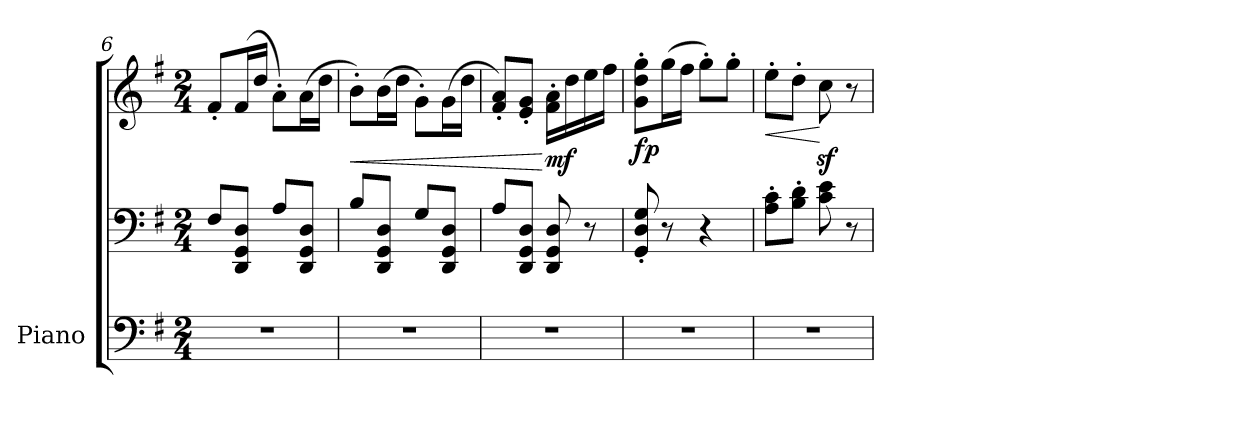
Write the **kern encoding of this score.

**kern	**kern	**kern	**dynam
*part1	*part1	*part1	*part1
*staff3	*staff2	*staff1	*staff1/2/3
*I"Piano	*	*	*
*I'Pno.	*	*	*
*clefF4	*clefF4	*clefG2	*
*k[f#]	*k[f#]	*k[f#]	*
*M2/4	*M2/4	*M2/4	*
=6	=6	=6	=6
2r	8F#/L	8f#'/L	.
.	8DD/ 8GG/ 8D/J	(>16f#/L	.
.	.	16dd/JJ	.
.	8A/L	8a'\L)	.
.	8DD/ 8GG/ 8D/J	(>16a\L	.
.	.	16dd\JJ	.
=7	=7	=7	=7
!	!	!	!LO:HP:b
2r	8B/L	8b'\L)	<
.	8DD/ 8GG/ 8D/J	(>16b\L	.
.	.	16dd\JJ	.
.	8G/L	8g'\L)	.
.	8DD/ 8GG/ 8D/J	(>16g\L	.
.	.	16dd\JJ	.
=8	=8	=8	=8
2r	8A/L	8f#/' 8a/'L)	.
.	8DD/ 8GG/ 8D/J	8e/' 8g/'J	.
!	!	!	!LO:DY:n=1:b
.	8DD/ 8GG/ 8D/	16f#\' 16a\'LL	[ mf
.	.	16dd\	.
.	8r	16ee\	.
.	.	16ff#\JJ	.
=9	=9	=9	=9
!	!	!	!LO:DY:b
2r	8GG/' 8D/' 8G/'	8g\' 8dd\' 8gg\'L	fp
.	8r	(>16gg\L	.
.	.	16ff#\JJ	.
.	4r	8gg'\L)	.
.	.	8gg'\J	.
=10	=10	=10	=10
!	!	!	!LO:HP:b
2r	8A\' 8c\'L	8ee'\L	<
.	8B\' 8d\'J	8dd'\J	.
.	8c\ 8e\	8ccz<\	[
.	8r	8r	.
=	=	=	=
*-	*-	*-	*-
